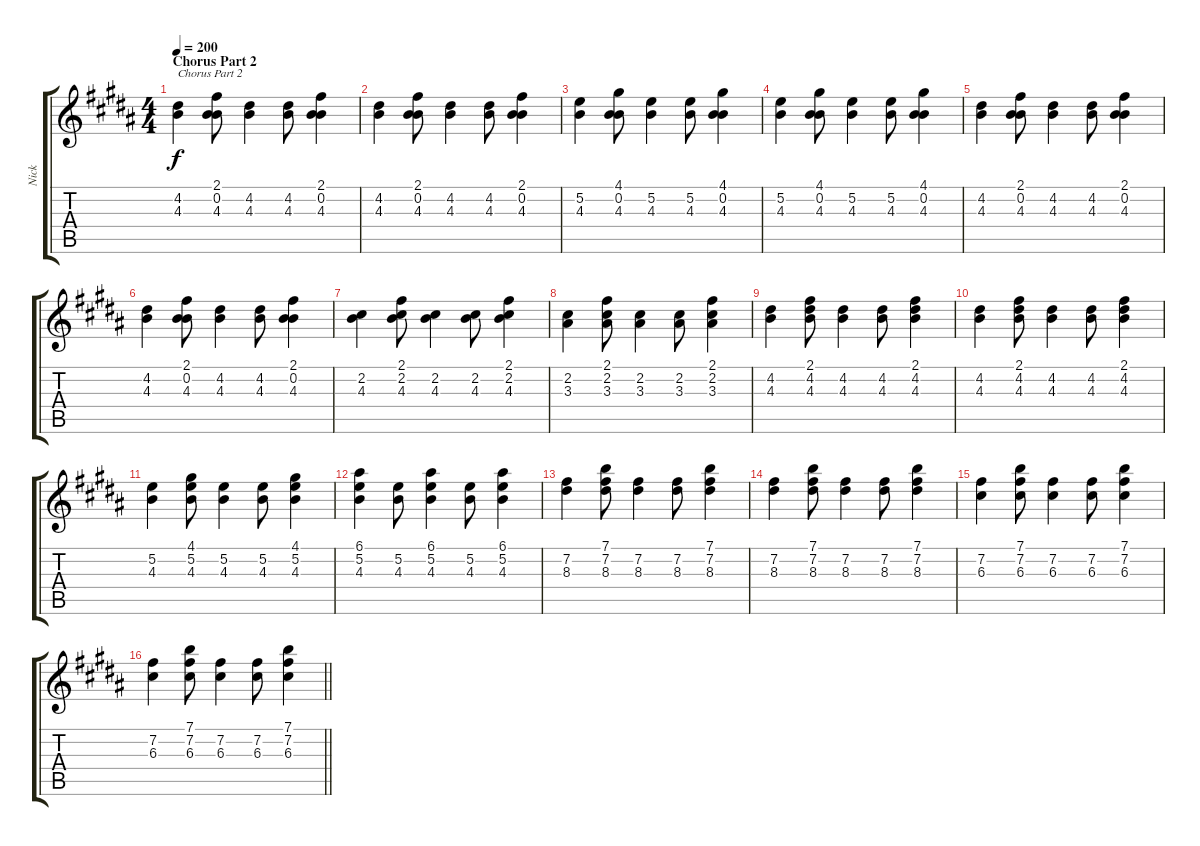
\track ("Nick" "Nick") {instrument distortionguitar}
\staff {score tabs}
\tuning (E4 B3 G3 D3 A2 E2) {hide}
\ts (4 4)
\section ("" "Chorus Part 2")
\tempo 200
\clef g2
\ks b
(4.2 4.3).4{txt "Chorus Part 2" dy f} (2.1 0.2 4.3).8 (4.2 4.3).4 (4.2 4.3).8 (2.1 0.2 4.3).4 |
(4.2 4.3).4 (2.1 0.2 4.3).8 (4.2 4.3).4 (4.2 4.3).8 (2.1 0.2 4.3).4 |
(5.2 4.3).4 (4.1 0.2 4.3).8 (5.2 4.3).4 (5.2 4.3).8 (4.1 0.2 4.3).4 |
(5.2 4.3).4 (4.1 0.2 4.3).8 (5.2 4.3).4 (5.2 4.3).8 (4.1 0.2 4.3).4 |
(4.2 4.3).4 (2.1 0.2 4.3).8 (4.2 4.3).4 (4.2 4.3).8 (2.1 0.2 4.3).4 |
(4.2 4.3).4 (2.1 0.2 4.3).8 (4.2 4.3).4 (4.2 4.3).8 (2.1 0.2 4.3).4 |
(2.2 4.3).4 (2.1 2.2 4.3).8 (2.2 4.3).4 (2.2 4.3).8 (2.1 2.2 4.3).4 |
(2.2 3.3).4 (2.1 2.2 3.3).8 (2.2 3.3).4 (2.2 3.3).8 (2.1 2.2 3.3).4 |
(4.2 4.3).4 (2.1 4.2 4.3).8 (4.2 4.3).4 (4.2 4.3).8 (2.1 4.2 4.3).4 |
(4.2 4.3).4 (2.1 4.2 4.3).8 (4.2 4.3).4 (4.2 4.3).8 (2.1 4.2 4.3).4 |
(5.2 4.3).4 (4.1 5.2 4.3).8 (5.2 4.3).4 (5.2 4.3).8 (4.1 5.2 4.3).4 |
(6.1 5.2 4.3).4 (5.2 4.3).8 (6.1 5.2 4.3).4 (5.2 4.3).8 (6.1 5.2 4.3).4 |
(7.2 8.3).4 (7.1 7.2 8.3).8 (7.2 8.3).4 (7.2 8.3).8 (7.1 7.2 8.3).4 |
(7.2 8.3).4 (7.1 7.2 8.3).8 (7.2 8.3).4 (7.2 8.3).8 (7.1 7.2 8.3).4 |
(7.2 6.3).4 (7.1 7.2 6.3).8 (7.2 6.3).4 (7.2 6.3).8 (7.1 7.2 6.3).4 |
\barLineRight lightlight
(7.2 6.3).4 (7.1 7.2 6.3).8 (7.2 6.3).4 (7.2 6.3).8 (7.1 7.2 6.3).4
